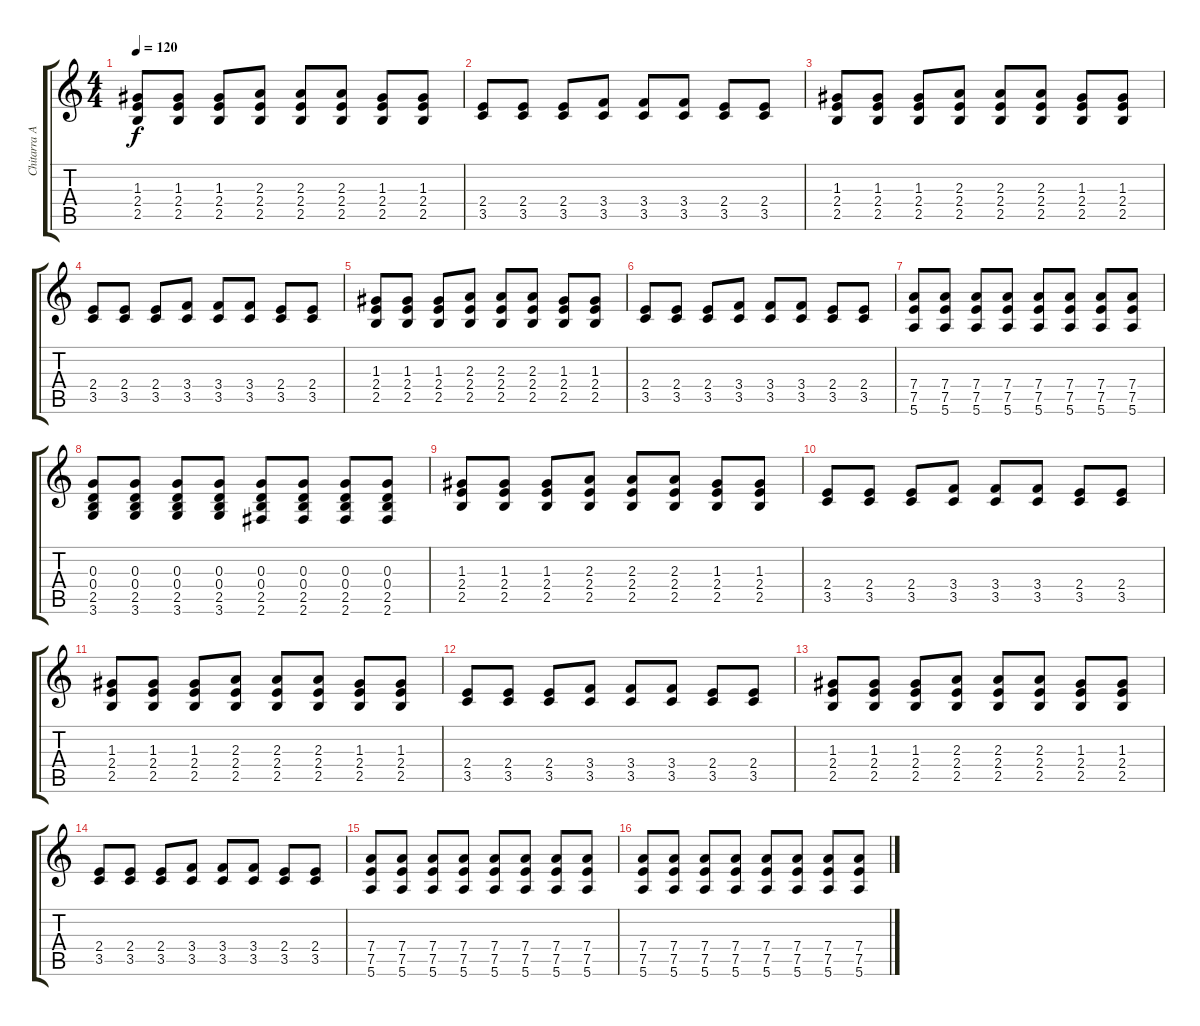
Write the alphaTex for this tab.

\track ("Chitarra Acustica" "Chitarra A") {instrument acousticguitarsteel}
\staff {score tabs}
\tuning (E4 B3 G3 D3 A2 E2) {hide}
\ts (4 4)
\tempo 120
\clef g2
\ks c
(1.3 2.4 2.5).8{dy f} (1.3 2.4 2.5).8 (1.3 2.4 2.5).8 (2.3 2.4 2.5).8 (2.3 2.4 2.5).8 (2.3 2.4 2.5).8 (1.3 2.4 2.5).8 (1.3 2.4 2.5).8 |
(2.4 3.5).8 (2.4 3.5).8 (2.4 3.5).8 (3.4 3.5).8 (3.4 3.5).8 (3.4 3.5).8 (2.4 3.5).8 (2.4 3.5).8 |
(1.3 2.4 2.5).8 (1.3 2.4 2.5).8 (1.3 2.4 2.5).8 (2.3 2.4 2.5).8 (2.3 2.4 2.5).8 (2.3 2.4 2.5).8 (1.3 2.4 2.5).8 (1.3 2.4 2.5).8 |
(2.4 3.5).8 (2.4 3.5).8 (2.4 3.5).8 (3.4 3.5).8 (3.4 3.5).8 (3.4 3.5).8 (2.4 3.5).8 (2.4 3.5).8 |
(1.3 2.4 2.5).8 (1.3 2.4 2.5).8 (1.3 2.4 2.5).8 (2.3 2.4 2.5).8 (2.3 2.4 2.5).8 (2.3 2.4 2.5).8 (1.3 2.4 2.5).8 (1.3 2.4 2.5).8 |
(2.4 3.5).8 (2.4 3.5).8 (2.4 3.5).8 (3.4 3.5).8 (3.4 3.5).8 (3.4 3.5).8 (2.4 3.5).8 (2.4 3.5).8 |
(7.4 7.5 5.6).8 (7.4 7.5 5.6).8 (7.4 7.5 5.6).8 (7.4 7.5 5.6).8 (7.4 7.5 5.6).8 (7.4 7.5 5.6).8 (7.4 7.5 5.6).8 (7.4 7.5 5.6).8 |
(0.3 0.4 2.5 3.6).8 (0.3 0.4 2.5 3.6).8 (0.3 0.4 2.5 3.6).8 (0.3 0.4 2.5 3.6).8 (0.3 0.4 2.5 2.6).8 (0.3 0.4 2.5 2.6).8 (0.3 0.4 2.5 2.6).8 (0.3 0.4 2.5 2.6).8 |
(1.3 2.4 2.5).8 (1.3 2.4 2.5).8 (1.3 2.4 2.5).8 (2.3 2.4 2.5).8 (2.3 2.4 2.5).8 (2.3 2.4 2.5).8 (1.3 2.4 2.5).8 (1.3 2.4 2.5).8 |
(2.4 3.5).8 (2.4 3.5).8 (2.4 3.5).8 (3.4 3.5).8 (3.4 3.5).8 (3.4 3.5).8 (2.4 3.5).8 (2.4 3.5).8 |
(1.3 2.4 2.5).8 (1.3 2.4 2.5).8 (1.3 2.4 2.5).8 (2.3 2.4 2.5).8 (2.3 2.4 2.5).8 (2.3 2.4 2.5).8 (1.3 2.4 2.5).8 (1.3 2.4 2.5).8 |
(2.4 3.5).8 (2.4 3.5).8 (2.4 3.5).8 (3.4 3.5).8 (3.4 3.5).8 (3.4 3.5).8 (2.4 3.5).8 (2.4 3.5).8 |
(1.3 2.4 2.5).8 (1.3 2.4 2.5).8 (1.3 2.4 2.5).8 (2.3 2.4 2.5).8 (2.3 2.4 2.5).8 (2.3 2.4 2.5).8 (1.3 2.4 2.5).8 (1.3 2.4 2.5).8 |
(2.4 3.5).8 (2.4 3.5).8 (2.4 3.5).8 (3.4 3.5).8 (3.4 3.5).8 (3.4 3.5).8 (2.4 3.5).8 (2.4 3.5).8 |
(7.4 7.5 5.6).8 (7.4 7.5 5.6).8 (7.4 7.5 5.6).8 (7.4 7.5 5.6).8 (7.4 7.5 5.6).8 (7.4 7.5 5.6).8 (7.4 7.5 5.6).8 (7.4 7.5 5.6).8 |
(7.4 7.5 5.6).8 (7.4 7.5 5.6).8 (7.4 7.5 5.6).8 (7.4 7.5 5.6).8 (7.4 7.5 5.6).8 (7.4 7.5 5.6).8 (7.4 7.5 5.6).8 (7.4 7.5 5.6).8
